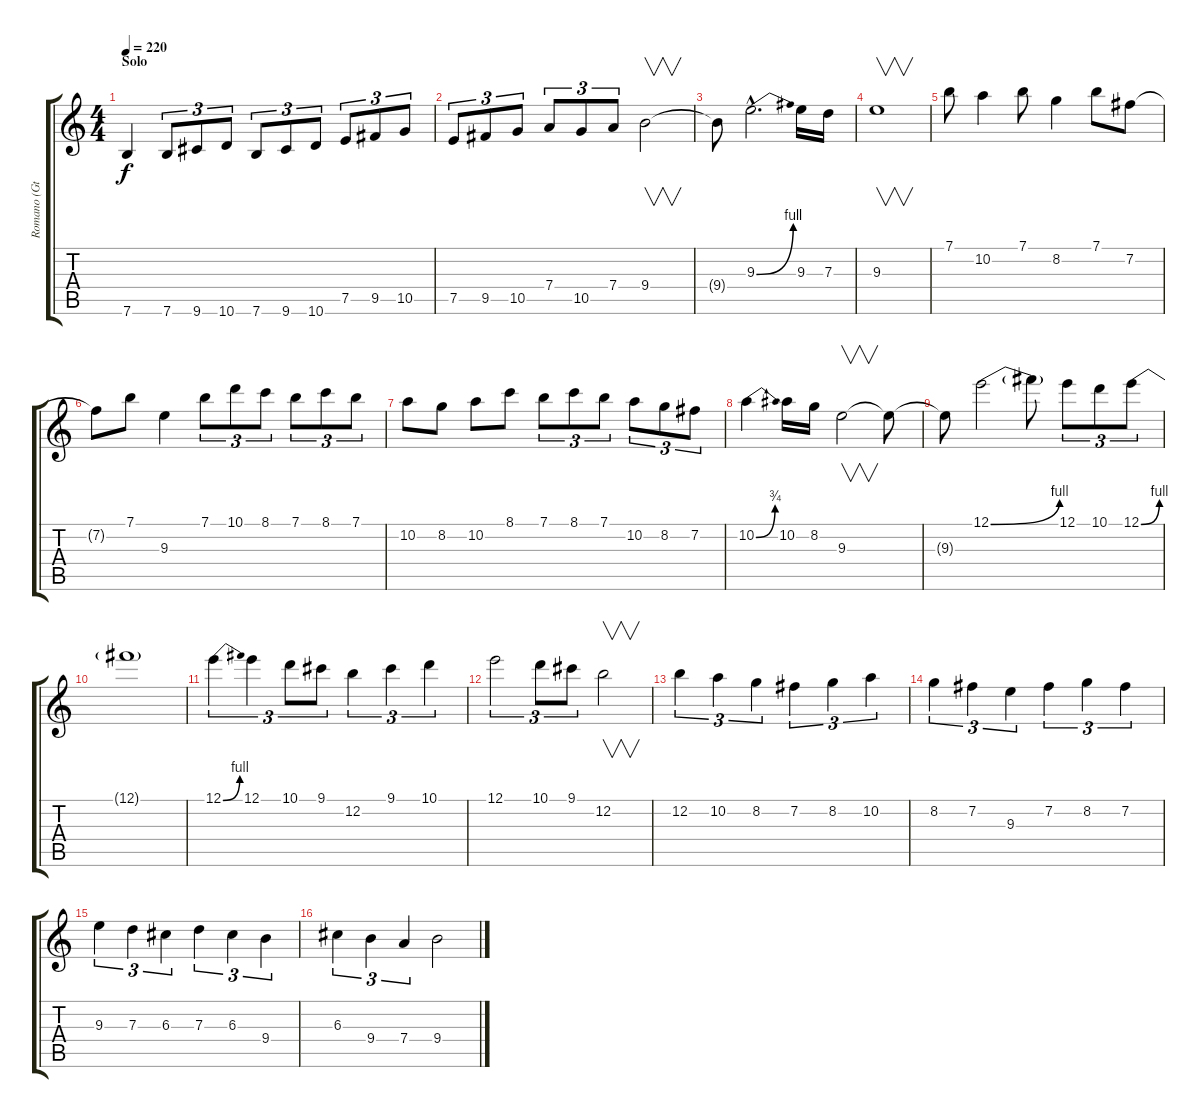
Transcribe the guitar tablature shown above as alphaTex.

\track ("Romano (Gtr 2)" "Romano (Gt") {instrument distortionguitar}
\staff {score tabs}
\tuning (E4 B3 G3 D3 A2 E2) {hide}
\ts (4 4)
\section ("" "Solo")
\tempo 220
\clef g2
\ks c
7.6.4{dy f} 7.6.8{tu (3 2)} 9.6.8{tu (3 2)} 10.6.8{tu (3 2)} 7.6.8{tu (3 2)} 9.6.8{tu (3 2)} 10.6.8{tu (3 2)} 7.5.8{tu (3 2)} 9.5.8{tu (3 2)} 10.5.8{tu (3 2)} |
7.5.8{tu (3 2)} 9.5.8{tu (3 2)} 10.5.8{tu (3 2)} 7.4.8{tu (3 2)} 10.5.8{tu (3 2)} 7.4.8{tu (3 2)} 9.4.2{v} |
9.4{t}.8 9.3{be (bend 0 0 60 4) hac}.2{d} 9.3.16 7.3.16 |
9.3.1{v} |
7.1.8 10.2.4 7.1.8 8.2.4 7.1.8 7.2.8 |
7.2{t}.8 7.1.8 9.3.4 7.1.8{tu (3 2)} 10.1.8{tu (3 2)} 8.1.8{tu (3 2)} 7.1.8{tu (3 2)} 8.1.8{tu (3 2)} 7.1.8{tu (3 2)} |
10.2.8 8.2.8 10.2.8 8.1.8 7.1.8{tu (3 2)} 8.1.8{tu (3 2)} 7.1.8{tu (3 2)} 10.2.8{tu (3 2)} 8.2.8{tu (3 2)} 7.2.8{tu (3 2)} |
10.2{be (bend 0 0 60 3)}.4 10.2.16 8.2.16 9.3.2{v} 9.3{t}.8 |
9.3{t}.8 12.1{be (bend 0 0 60 4)}.2 12.1{t}.8 12.1.8{tu (3 2)} 10.1.8{tu (3 2)} 12.1{be (bend 0 0 60 4)}.8{tu (3 2)} |
12.1{t}.1 |
12.1{be (bend 0 0 60 4)}.4{tu (3 2)} 12.1.4{tu (3 2)} 10.1.8{tu (3 2)} 9.1.8{tu (3 2)} 12.2.4{tu (3 2)} 9.1.4{tu (3 2)} 10.1.4{tu (3 2)} |
12.1.2{tu (3 2)} 10.1.8{tu (3 2)} 9.1.8{tu (3 2)} 12.2.2{v} |
12.2.4{tu (3 2)} 10.2.4{tu (3 2)} 8.2.4{tu (3 2)} 7.2.4{tu (3 2)} 8.2.4{tu (3 2)} 10.2.4{tu (3 2)} |
8.2.4{tu (3 2)} 7.2.4{tu (3 2)} 9.3.4{tu (3 2)} 7.2.4{tu (3 2)} 8.2.4{tu (3 2)} 7.2.4{tu (3 2)} |
9.3.4{tu (3 2)} 7.3.4{tu (3 2)} 6.3.4{tu (3 2)} 7.3.4{tu (3 2)} 6.3.4{tu (3 2)} 9.4.4{tu (3 2)} |
6.3.4{tu (3 2)} 9.4.4{tu (3 2)} 7.4.4{tu (3 2)} 9.4.2
